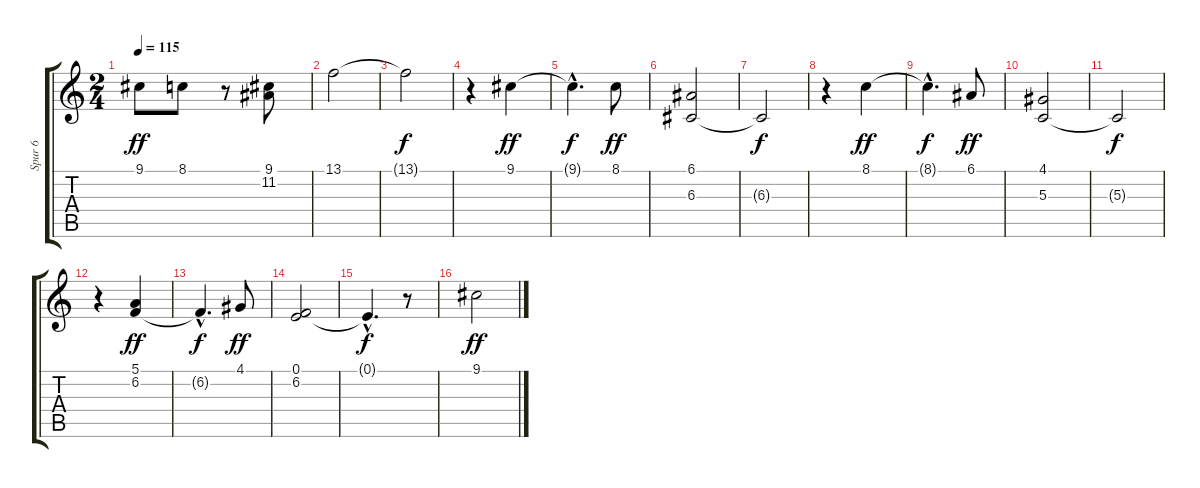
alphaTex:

\track ("Spur 6" "Spur 6") {instrument lead5charang}
\staff {score tabs}
\tuning (E4 B3 G3 D3 A2 E2) {hide}
\ts (2 4)
\tempo 115
\clef g2
\ks c
9.1.8{dy ff} 8.1.8 r.8 (9.1 11.2).8 |
13.1.2 |
13.1{t}.2{dy f} |
r.4 9.1.4{dy ff} |
9.1{hac t}.4{d dy f} 8.1.8{dy ff} |
(6.1 6.3).2 |
6.3{t}.2{dy f} |
r.4 8.1.4{dy ff} |
8.1{hac t}.4{d dy f} 6.1.8{dy ff} |
(4.1 5.3).2 |
5.3{t}.2{dy f} |
r.4 (5.1 6.2).4{dy ff} |
6.2{hac t}.4{d dy f} 4.1.8{dy ff} |
(0.1 6.2).2 |
0.1{hac t}.4{d dy f} r.8 |
9.1.2{dy ff}
